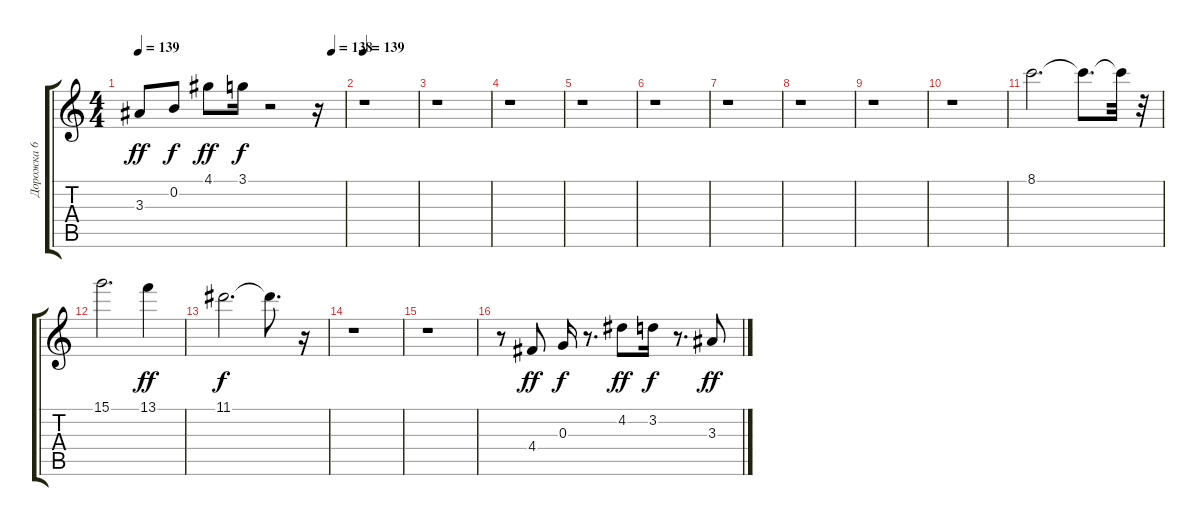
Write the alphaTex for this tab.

\track ("Дорожка 6" "Дорожка 6") {instrument guitarharmonics}
\staff {score tabs}
\tuning (E4 B3 G3 D3 A2 E2) {hide}
\ts (4 4)
\tempo 139
\tempo (138 0.9375)
\clef g2
\ks c
3.3.8{dy ff} 0.2.8{dy f} 4.1.8{dy ff} 3.1.16{dy f} r.2 r.16 |
\tempo 139
r.1 |
r.1 |
r.1 |
r.1 |
r.1 |
r.1 |
r.1 |
r.1 |
r.1 |
8.1.2{d} 8.1{t}.8{d} 8.1{t}.32 r.32 |
15.1.2{d} 13.1.4{dy ff} |
11.1.2{d dy f} 11.1{t}.8{d} r.16 |
r.1 |
r.1 |
r.8 4.4.8{dy ff} 0.3.16{dy f} r.8{d} 4.2.8{dy ff} 3.2.16{dy f} r.8{d} 3.3.8{dy ff}
